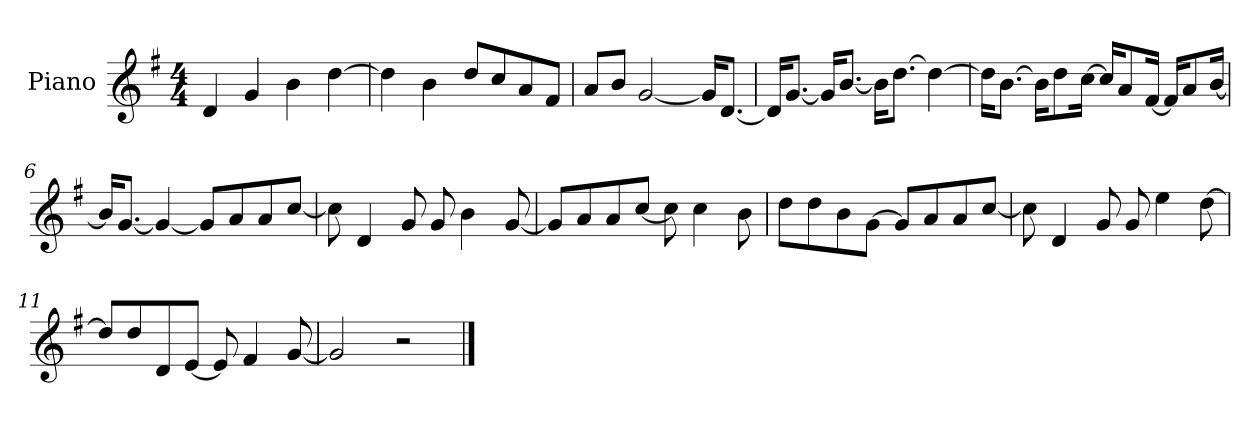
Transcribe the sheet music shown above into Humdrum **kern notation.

**kern
*part1
*staff1
*I"Piano
*I'P-no
*clefG2
*k[f#]
*M4/4
*MM90
=1
4d/
4g/
4b\
[4dd\
=2
4dd\]
4b\
8dd/L
8cc/
8a/
8f#/J
=3
8a/L
8b/J
[2g/
16g/KL]
[8.d/J
=4
16d/KL]
[8.g/J
16g/KL]
[8.b/J
16b\KL]
[8.dd\J
4dd\_
=5
16dd\KL]
[8.b\J
16b\KL]
8dd\
[16cc\Jk
16cc/KL]
8a/
[16f#/Jk
16f#/KL]
8a/
[16b/Jk
!!LO:LB:g=z
=6
16b/KL]
[8.g/J
4g/_
8g/L]
8a/
8a/
[8cc/J
=7
8cc\]
4d/
8g/
8g/
4b\
[8g/
=8
8g/L]
8a/
8a/
[8cc/J
8cc\]
4cc\
8b\
=9
8dd\L
8dd\
8b\
[8g\J
8g/L]
8a/
8a/
[8cc/J
=10
8cc\]
4d/
8g/
8g/
4ee\
[8dd\
!!LO:LB:g=z
=11
8dd/L]
8dd/
8d/
[8e/J
8e/]
4f#/
[8g/
=12
2g/]
2r
==
*-
